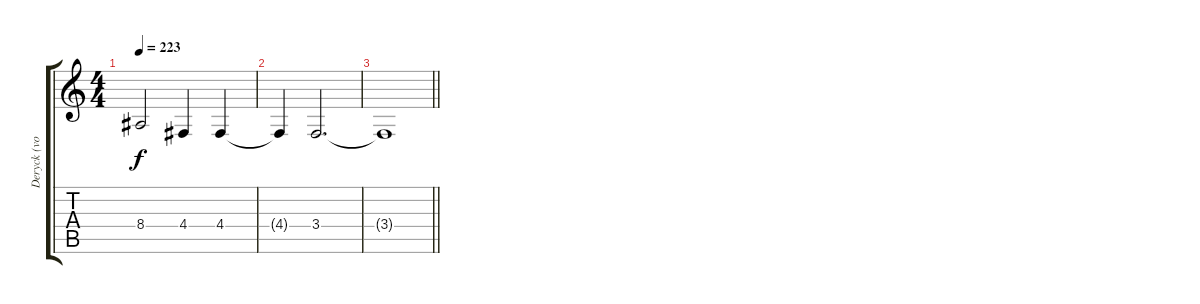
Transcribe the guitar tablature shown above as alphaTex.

\track ("Deryck (voz)" "Deryck (vo") {instrument lead2sawtooth}
\staff {score tabs}
\tuning (E4 B3 G3 D3 A2 E2) {hide}
\ts (4 4)
\tempo 223
\clef g2
\ks c
8.4.2{dy f} 4.4.4 4.4.4 |
4.4{t}.4 3.4.2{d} |
\barLineRight lightlight
3.4{t}.1
